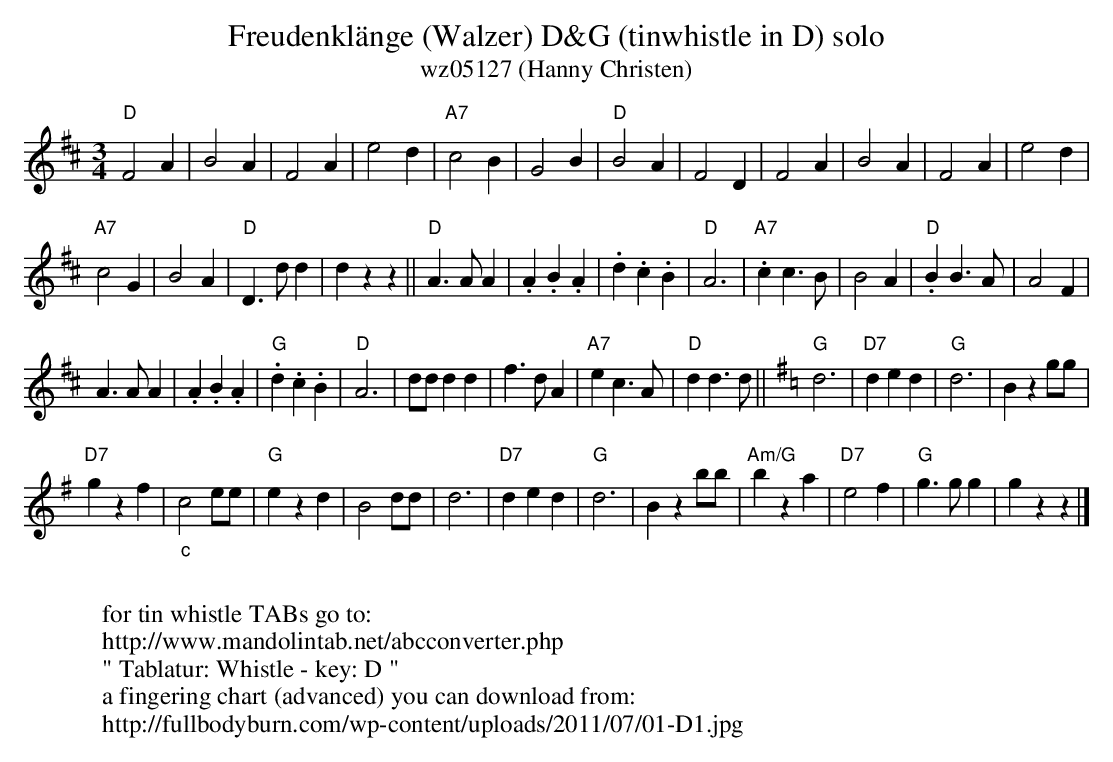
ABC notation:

X:1
T:Freudenklänge (Walzer) D&G (tinwhistle in D) solo
T:wz05127 (Hanny Christen)
M:3/4
L:1/4
K:D transpose=12
"D"F2A | B2A | F2A | e2d | "A7"c2B | G2B | "D"B2A | F2D | F2A | B2A | F2A | e2d |
"A7"c2G | B2A | "D"D>dd | dzz || "D"A>AA | .A.B.A | .d.c.B | "D"A3 | "A7".cc>B | B2A | "D".BB>A | A2F |
A>AA | .A.B.A | "G".d.c.B | "D"A3 | d/2d/2dd | f>dA | "A7"ec>A | "D"dd>d || [K:G] "G"d3 | "D7"ded | "G"d3 | Bzg/2g/2 |
"D7"gzf | "_c"c2e/2e/2 | "G"ezd | B2d/2d/2 | d3 | "D7"ded | "G"d3 | Bzb/2b/2 | "Am/G"bza | "D7"e2f | "G"g>gg | gzz |]
W:
W:for tin whistle TABs go to:
W:http://www.mandolintab.net/abcconverter.php
W:" Tablatur: Whistle - key: D "
W:a fingering chart (advanced) you can download from:
W:http://fullbodyburn.com/wp-content/uploads/2011/07/01-D1.jpg
